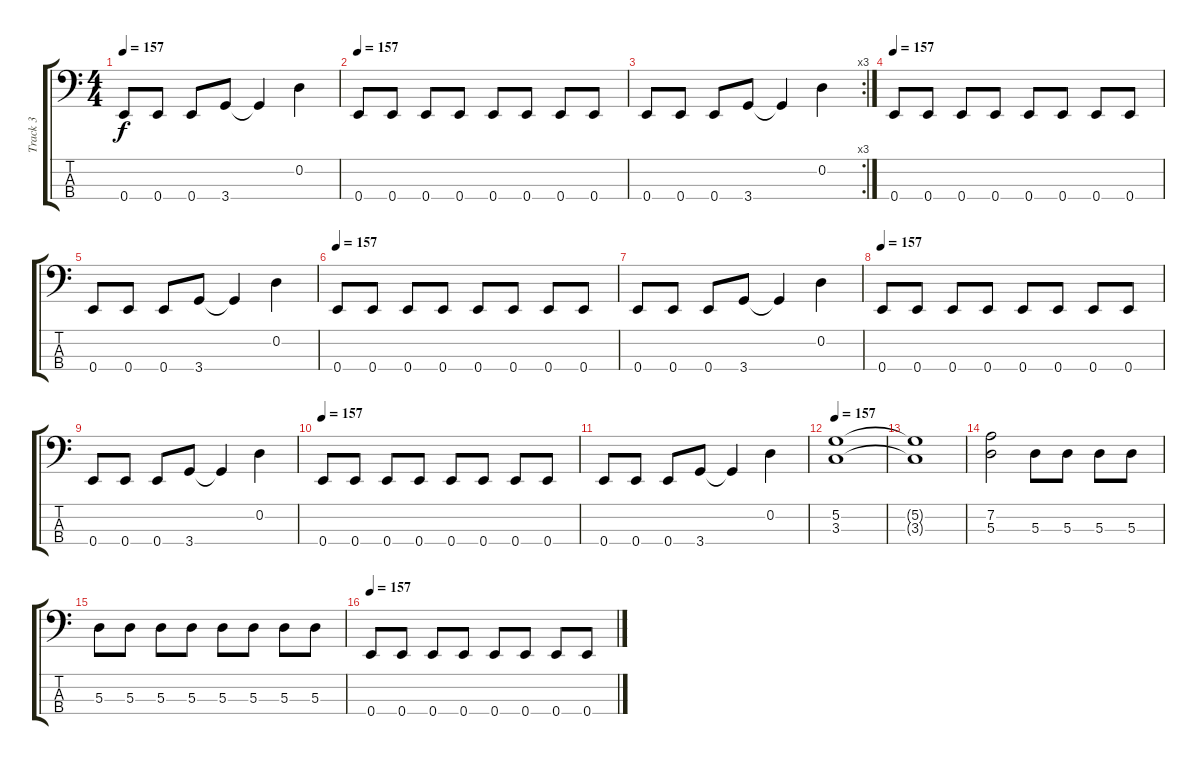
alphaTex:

\track ("Track 3" "Track 3") {instrument electricbasspick}
\staff {score tabs}
\tuning (G2 D2 A1 E1) {hide}
\ts (4 4)
\tempo 157
\clef f4
\ks c
0.4.8{dy f} 0.4.8 0.4.8 3.4.8 3.4{t}.4 0.2.4 |
\tempo 157
0.4.8 0.4.8 0.4.8 0.4.8 0.4.8 0.4.8 0.4.8 0.4.8 |
\rc 3
0.4.8 0.4.8 0.4.8 3.4.8 3.4{t}.4 0.2.4 |
\tempo 157
0.4.8 0.4.8 0.4.8 0.4.8 0.4.8 0.4.8 0.4.8 0.4.8 |
0.4.8 0.4.8 0.4.8 3.4.8 3.4{t}.4 0.2.4 |
\tempo 157
0.4.8 0.4.8 0.4.8 0.4.8 0.4.8 0.4.8 0.4.8 0.4.8 |
0.4.8 0.4.8 0.4.8 3.4.8 3.4{t}.4 0.2.4 |
\tempo 157
0.4.8 0.4.8 0.4.8 0.4.8 0.4.8 0.4.8 0.4.8 0.4.8 |
0.4.8 0.4.8 0.4.8 3.4.8 3.4{t}.4 0.2.4 |
\tempo 157
0.4.8 0.4.8 0.4.8 0.4.8 0.4.8 0.4.8 0.4.8 0.4.8 |
0.4.8 0.4.8 0.4.8 3.4.8 3.4{t}.4 0.2.4 |
\tempo 157
(5.2 3.3).1 |
(5.2{t} 3.3{t}).1 |
(7.2 5.3).2 5.3.8 5.3.8 5.3.8 5.3.8 |
5.3.8 5.3.8 5.3.8 5.3.8 5.3.8 5.3.8 5.3.8 5.3.8 |
\tempo 157
0.4.8 0.4.8 0.4.8 0.4.8 0.4.8 0.4.8 0.4.8 0.4.8
